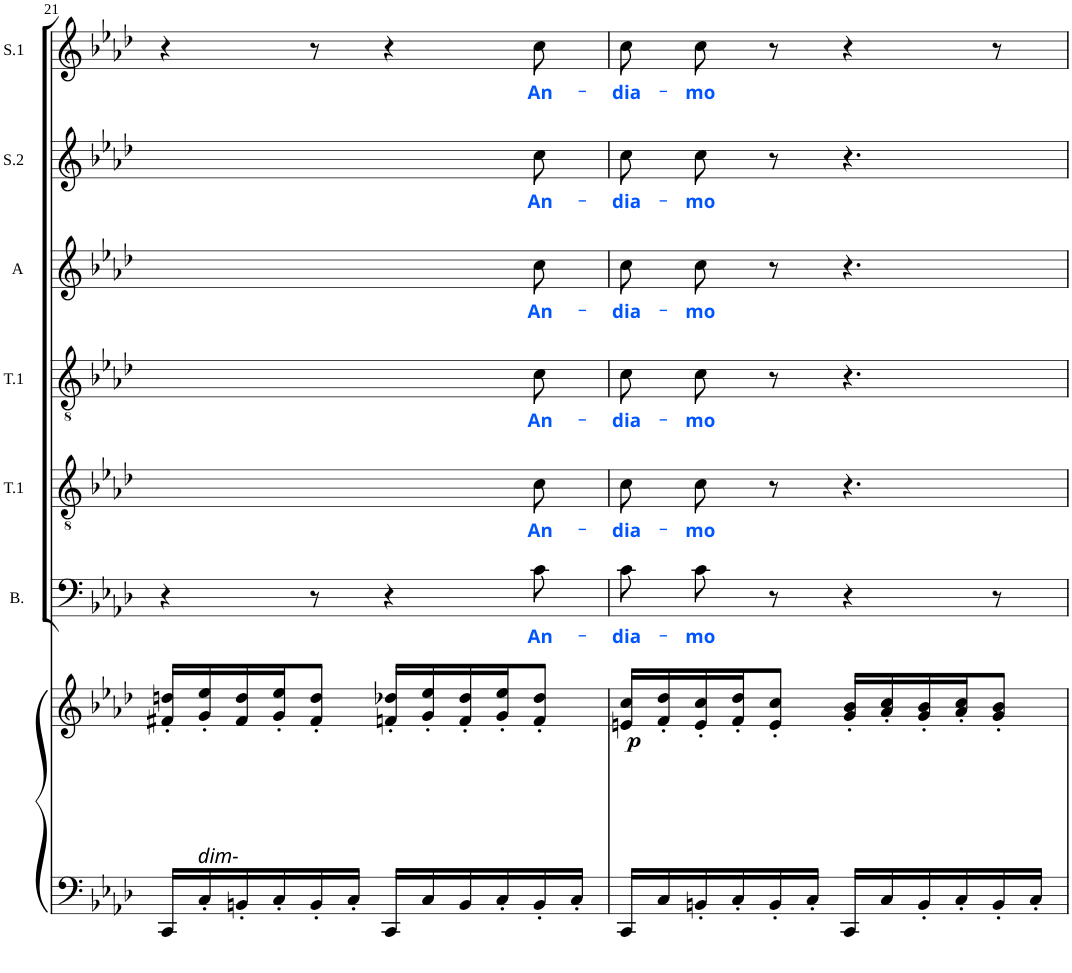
**kern	**kern	**dynam	**kern	**text	**kern	**text	**kern	**text	**kern	**text	**kern	**text	**kern	**text
*part8	*part7	*part7	*part6	*part6	*part5	*part5	*part4	*part4	*part3	*part3	*part2	*part2	*part1	*part1
*staff8	*staff7	*staff7	*staff6	*staff6	*staff5	*staff5	*staff4	*staff4	*staff3	*staff3	*staff2	*staff2	*staff1	*staff1
*	*	*	*I"Bass	*	*I"Tenor 2	*	*I"Tenor 1	*	*I"Alto	*	*I"Soprano 2	*	*I"Soprano 1	*
*	*	*	*I'B.	*	*I'T.1	*	*I'T.1	*	*I'A	*	*I'S.2	*	*I'S.1	*
!!LO:PB:g=z
*clefF4	*clefG2	*	*clefF4	*	*clefGv2	*	*clefGv2	*	*clefG2	*	*clefG2	*	*clefG2	*
*k[b-e-a-d-]	*k[b-e-a-d-]	*	*k[b-e-a-d-]	*	*k[b-e-a-d-]	*	*k[b-e-a-d-]	*	*k[b-e-a-d-]	*	*k[b-e-a-d-]	*	*k[b-e-a-d-]	*
*A-:	*A-:	*	*A-:	*	*A-:	*	*A-:	*	*A-:	*	*A-:	*	*A-:	*
*M6/8	*M6/8	*	*M6/8	*	*M6/8	*	*M6/8	*	*M6/8	*	*M6/8	*	*M6/8	*
=21	=21	=21	=21	=21	=21	=21	=21	=21	=21	=21	=21	=21	=21	=21
16CC/LL	16f#X/' 16ddn/'LL	.	4r	.	2ryy	.	2ryy	.	2ryy	.	2ryy	.	4r	.
!	!LO:TX:b:i:t=dim-	!	!	!	!	!	!	!	!	!	!	!	!	!
16C'/	16g/' 16ee-/'	.	.	.	.	.	.	.	.	.	.	.	.	.
16BBn'/	16f#/ 16dd/	.	.	.	.	.	.	.	.	.	.	.	.	.
16C'/	16g/' 16ee-/'J	.	.	.	.	.	.	.	.	.	.	.	.	.
16BB'/	8f#/' 8dd/'J	.	8r	.	.	.	.	.	.	.	.	.	8r	.
16C'/JJ	.	.	.	.	.	.	.	.	.	.	.	.	.	.
16CC/LL	16fn/' 16dd-X/'LL	.	4r	.	.	.	.	.	.	.	.	.	4r	.
16C/	16g/' 16ee-/'	.	.	.	.	.	.	.	.	.	.	.	.	.
16BB/	16f/' 16dd-/'	.	.	.	8ryy	.	8ryy	.	8ryy	.	8ryy	.	.	.
16C'/	16g/' 16ee-/'J	.	.	.	.	.	.	.	.	.	.	.	.	.
!	!	!	!	!LO:LY:b:color=#0055FF	!	!LO:LY:b:color=#0055FF	!	!LO:LY:b:color=#0055FF	!	!LO:LY:b:color=#0055FF	!	!LO:LY:b:color=#0055FF	!	!LO:LY:b:color=#0055FF
16BB'/	8f/' 8dd-/'J	.	8c\	An-	8c\	An-	8c\	An-	8cc\	An-	8cc\	An-	8cc\	An-
16C'/JJ	.	.	.	.	.	.	.	.	.	.	.	.	.	.
=22	=22	=22	=22	=22	=22	=22	=22	=22	=22	=22	=22	=22	=22	=22
!	!	!LO:DY:b	!	!LO:LY:b:color=#0055FF	!	!LO:LY:b:color=#0055FF	!	!LO:LY:b:color=#0055FF	!	!LO:LY:b:color=#0055FF	!	!LO:LY:b:color=#0055FF	!	!LO:LY:b:color=#0055FF
16CC/LL	16en/ 16cc/LL	p	8c\L	-dia-	8c\L	-dia-	8c\L	-dia-	8cc\L	-dia-	8cc\L	-dia-	8cc\L	-dia-
16C/	16f/' 16dd-/'	.	.	.	.	.	.	.	.	.	.	.	.	.
!	!	!	!	!LO:LY:b:color=#0055FF	!	!LO:LY:b:color=#0055FF	!	!LO:LY:b:color=#0055FF	!	!LO:LY:b:color=#0055FF	!	!LO:LY:b:color=#0055FF	!	!LO:LY:b:color=#0055FF
16BBn'/	16e/' 16cc/'	.	8c\J	-mo	8c\J	-mo	8c\J	-mo	8cc\J	-mo	8cc\J	-mo	8cc\J	-mo
16C'/	16f/' 16dd-/'J	.	.	.	.	.	.	.	.	.	.	.	.	.
16BB'/	8e/' 8cc/'J	.	8r	.	8r	.	8r	.	8r	.	8r	.	8r	.
16C'/JJ	.	.	.	.	.	.	.	.	.	.	.	.	.	.
16CC/LL	16g/' 16b-/'LL	.	4r	.	4.r	.	4.r	.	4.r	.	4.r	.	4r	.
16C/	16a-/' 16cc/'	.	.	.	.	.	.	.	.	.	.	.	.	.
16BB'/	16g/' 16b-/'	.	.	.	.	.	.	.	.	.	.	.	.	.
16C'/	16a-/' 16cc/'J	.	.	.	.	.	.	.	.	.	.	.	.	.
16BB'/	8g/' 8b-/'J	.	8r	.	.	.	.	.	.	.	.	.	8r	.
16C'/JJ	.	.	.	.	.	.	.	.	.	.	.	.	.	.
=	=	=	=	=	=	=	=	=	=	=	=	=	=	=
*-	*-	*-	*-	*-	*-	*-	*-	*-	*-	*-	*-	*-	*-	*-
